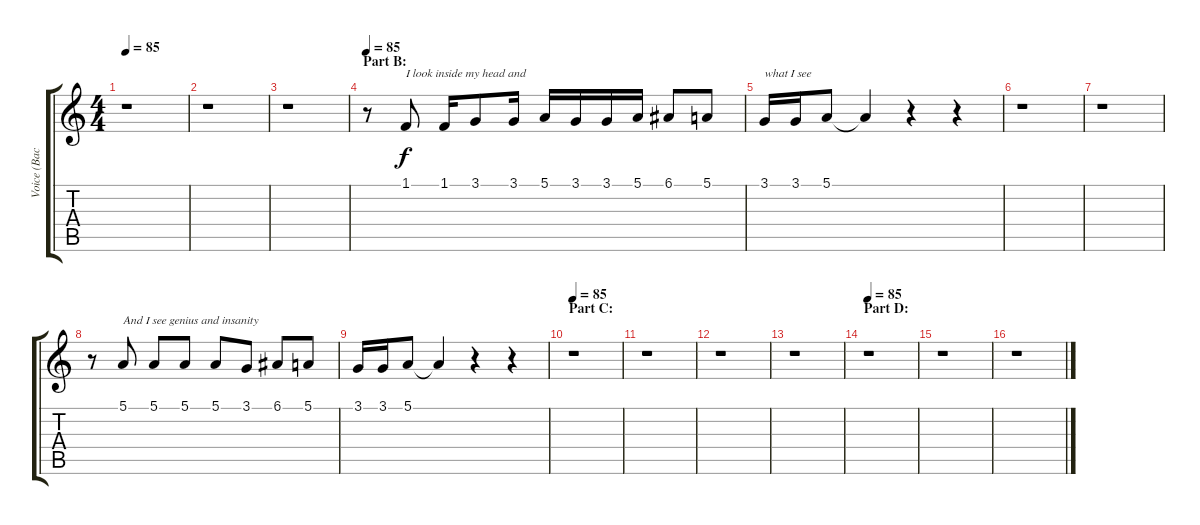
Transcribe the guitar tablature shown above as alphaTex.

\track ("Voice (Backing)" "Voice (Bac") {instrument oboe}
\staff {score tabs}
\tuning (E4 B3 G3 D3 A2 E2) {hide}
\ts (4 4)
\tempo 85
\clef g2
\ks c
r.1{dy f} |
r.1 |
r.1 |
\section ("" "Part B:")
\tempo 85
r.8 1.1.8{txt "I look inside my head and"} 1.1.16 3.1.8 3.1.16 5.1.16 3.1.16 3.1.16 5.1.16 6.1.8 5.1.8 |
3.1.16{txt "what I see"} 3.1.16 5.1.8 5.1{t}.4 r.4 r.4 |
r.1 |
r.1 |
r.8 5.1.8{txt "And I see genius and insanity"} 5.1.8 5.1.8 5.1.8 3.1.8 6.1.8 5.1.8 |
3.1.16 3.1.16 5.1.8 5.1{t}.4 r.4 r.4 |
\section ("" "Part C:")
\tempo 85
r.1 |
r.1 |
r.1 |
r.1 |
\section ("" "Part D:")
\tempo 85
r.1 |
r.1 |
r.1
